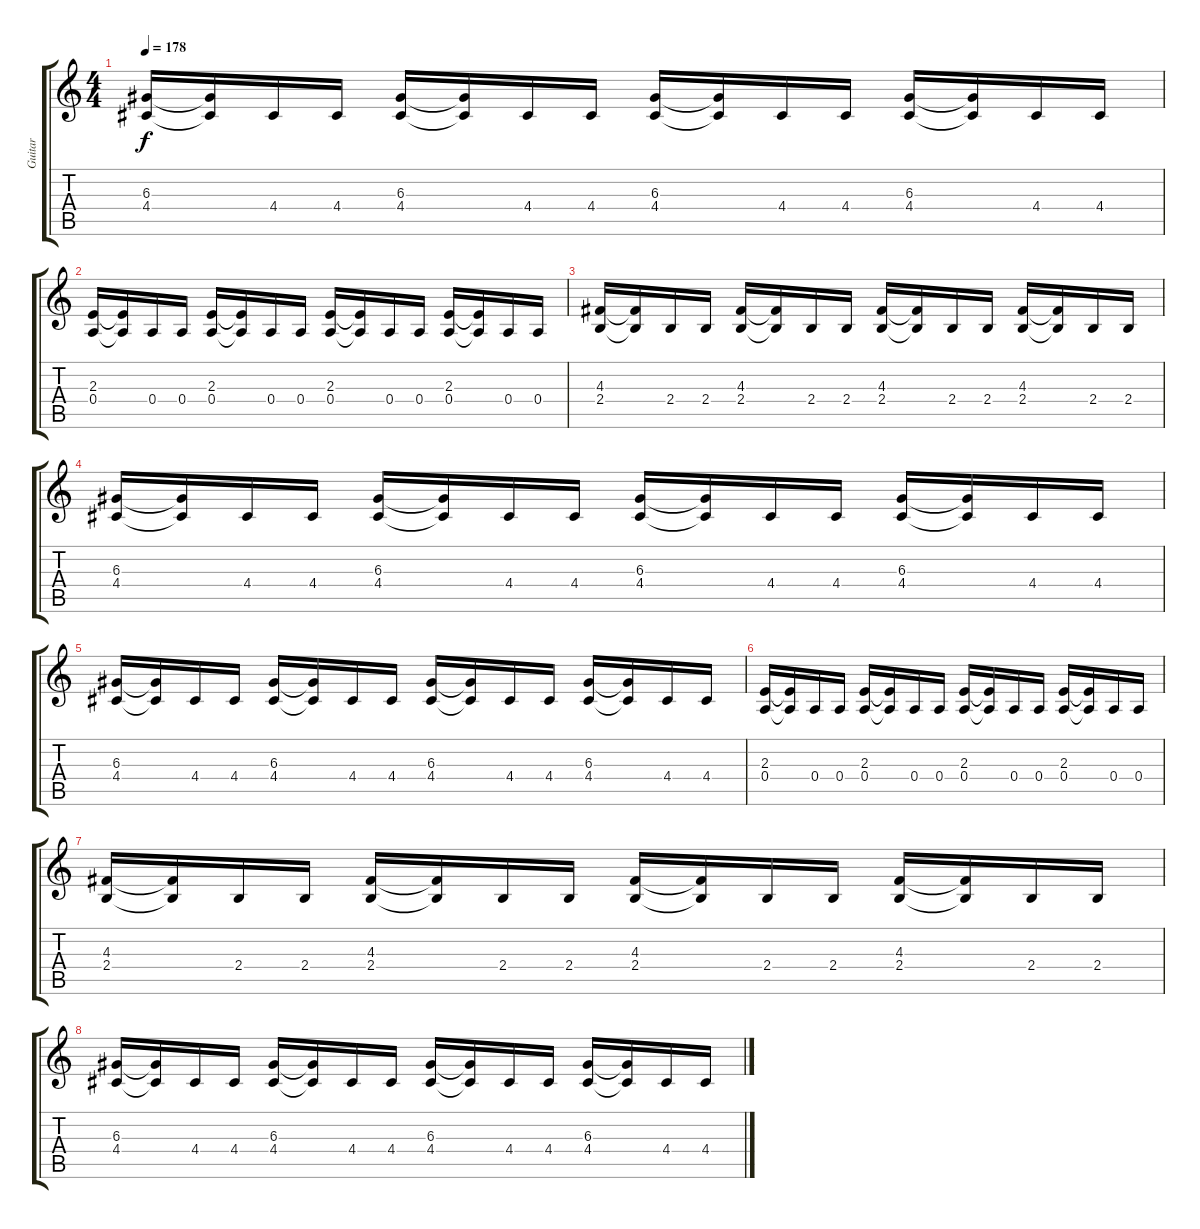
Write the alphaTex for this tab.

\track ("Guitar" "Guitar") {instrument distortionguitar}
\staff {score tabs}
\tuning (B3 G3 D3 A2 E2 B1) {hide}
\ts (4 4)
\tempo 178
\clef g2
\ks c
(6.3 4.4).16{dy f instrument distortionguitar} (6.3{t} 4.4{t}).16 4.4.16 4.4.16 (6.3 4.4).16 (6.3{t} 4.4{t}).16 4.4.16 4.4.16 (6.3 4.4).16 (6.3{t} 4.4{t}).16 4.4.16 4.4.16 (6.3 4.4).16 (6.3{t} 4.4{t}).16 4.4.16 4.4.16 |
(2.3 0.4).16 (2.3{t} 0.4{t}).16 0.4.16 0.4.16 (2.3 0.4).16 (2.3{t} 0.4{t}).16 0.4.16 0.4.16 (2.3 0.4).16 (2.3{t} 0.4{t}).16 0.4.16 0.4.16 (2.3 0.4).16 (2.3{t} 0.4{t}).16 0.4.16 0.4.16 |
(4.3 2.4).16 (4.3{t} 2.4{t}).16 2.4.16 2.4.16 (4.3 2.4).16 (4.3{t} 2.4{t}).16 2.4.16 2.4.16 (4.3 2.4).16 (4.3{t} 2.4{t}).16 2.4.16 2.4.16 (4.3 2.4).16 (4.3{t} 2.4{t}).16 2.4.16 2.4.16 |
(6.3 4.4).16 (6.3{t} 4.4{t}).16 4.4.16 4.4.16 (6.3 4.4).16 (6.3{t} 4.4{t}).16 4.4.16 4.4.16 (6.3 4.4).16 (6.3{t} 4.4{t}).16 4.4.16 4.4.16 (6.3 4.4).16 (6.3{t} 4.4{t}).16 4.4.16 4.4.16 |
(6.3 4.4).16 (6.3{t} 4.4{t}).16 4.4.16 4.4.16 (6.3 4.4).16 (6.3{t} 4.4{t}).16 4.4.16 4.4.16 (6.3 4.4).16 (6.3{t} 4.4{t}).16 4.4.16 4.4.16 (6.3 4.4).16 (6.3{t} 4.4{t}).16 4.4.16 4.4.16 |
(2.3 0.4).16 (2.3{t} 0.4{t}).16 0.4.16 0.4.16 (2.3 0.4).16 (2.3{t} 0.4{t}).16 0.4.16 0.4.16 (2.3 0.4).16 (2.3{t} 0.4{t}).16 0.4.16 0.4.16 (2.3 0.4).16 (2.3{t} 0.4{t}).16 0.4.16 0.4.16 |
(4.3 2.4).16 (4.3{t} 2.4{t}).16 2.4.16 2.4.16 (4.3 2.4).16 (4.3{t} 2.4{t}).16 2.4.16 2.4.16 (4.3 2.4).16 (4.3{t} 2.4{t}).16 2.4.16 2.4.16 (4.3 2.4).16 (4.3{t} 2.4{t}).16 2.4.16 2.4.16 |
(6.3 4.4).16 (6.3{t} 4.4{t}).16 4.4.16 4.4.16 (6.3 4.4).16 (6.3{t} 4.4{t}).16 4.4.16 4.4.16 (6.3 4.4).16 (6.3{t} 4.4{t}).16 4.4.16 4.4.16 (6.3 4.4).16 (6.3{t} 4.4{t}).16 4.4.16 4.4.16
